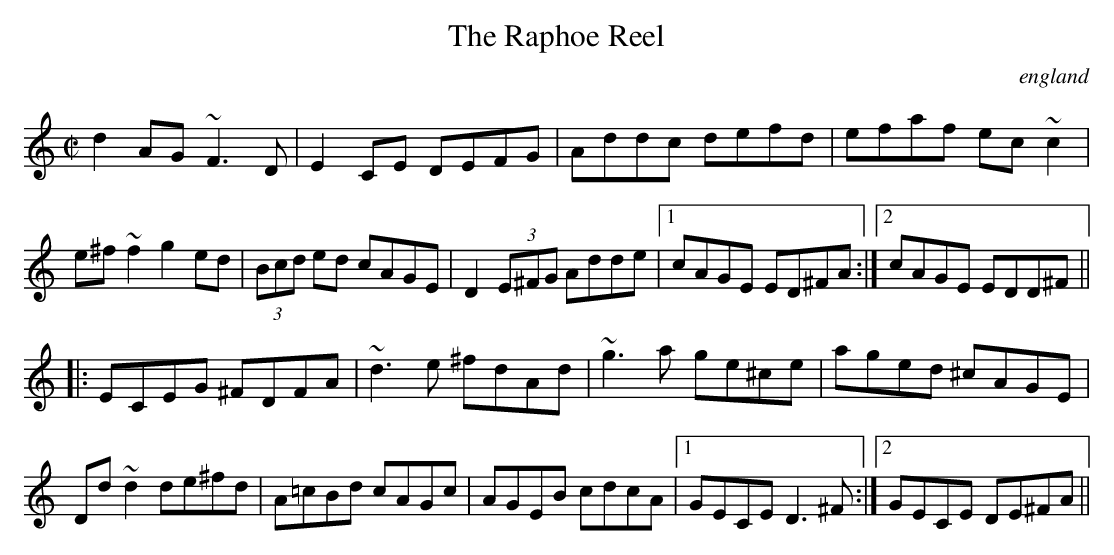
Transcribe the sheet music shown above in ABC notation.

X:1
T:Raphoe Reel, The
O:england
M:C|
K:Ddor
d2AG ~F3D|E2CE DEFG|Addc defd|efaf ec~c2|
e^f~f2 g2ed|(3Bcd ed cAGE|D2 (3E^FG Adde|1 cAGE ED^FA:|2 cAGE EDD^F||
|:ECEG ^FDFA|~d3e ^fdAd|~g3a ge^ce|aged ^cAGE|
Dd~d2 de^fd|A=cBd cAGc|AGEB cdcA|1 GECE D3^F:|2 GECE DE^FA||
